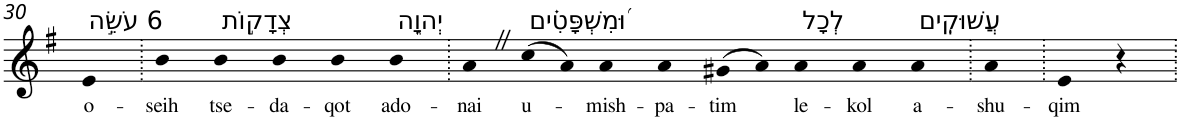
**kern	**text
*part1	*part1
*staff1	*staff1
*I"Piano	*
*I'Pno	*
!!LO:PB:g=z
*clefG2	*
*k[f#]	*
*G:	*
=30	=30
!LO:TX:a:t=6 עֹשֵׂ֣ה	!
!	!LO:LY:b
4e	o-
=31.	=31.
!	!LO:LY:b
4b	-seih
!LO:TX:a:t=צְדָק֣וֹת	!
!	!LO:LY:b
4b	tse-
!	!LO:LY:b
4b	-da-
!	!LO:LY:b
4b	-qot
!LO:TX:a:t=יְהוָ֑ה	!
!	!LO:LY:b
4b	ado-
=32.	=32.
!	!LO:LY:b
4aZ	-nai
!LO:TX:a:t=וּ֝מִשְׁפָּטִ֗ים	!
!	!LO:LY:b
(>8cc	u-
8a)	.
!	!LO:LY:b
4a	-mish-
!	!LO:LY:b
4a	-pa-
!	!LO:LY:b
(>8g#X	-tim
8a)	.
!LO:TX:a:t=לְכָל	!
!	!LO:LY:b
4a	le-
!	!LO:LY:b
4a	-kol
!LO:TX:a:t=עֲשׁוּקִֽים	!
!	!LO:LY:b
4a	a-
=33.	=33.
!	!LO:LY:b
4a	-shu-
=34.	=34.
!	!LO:LY:b
4e	-qim
4r	.
=.	=.
*-	*-
